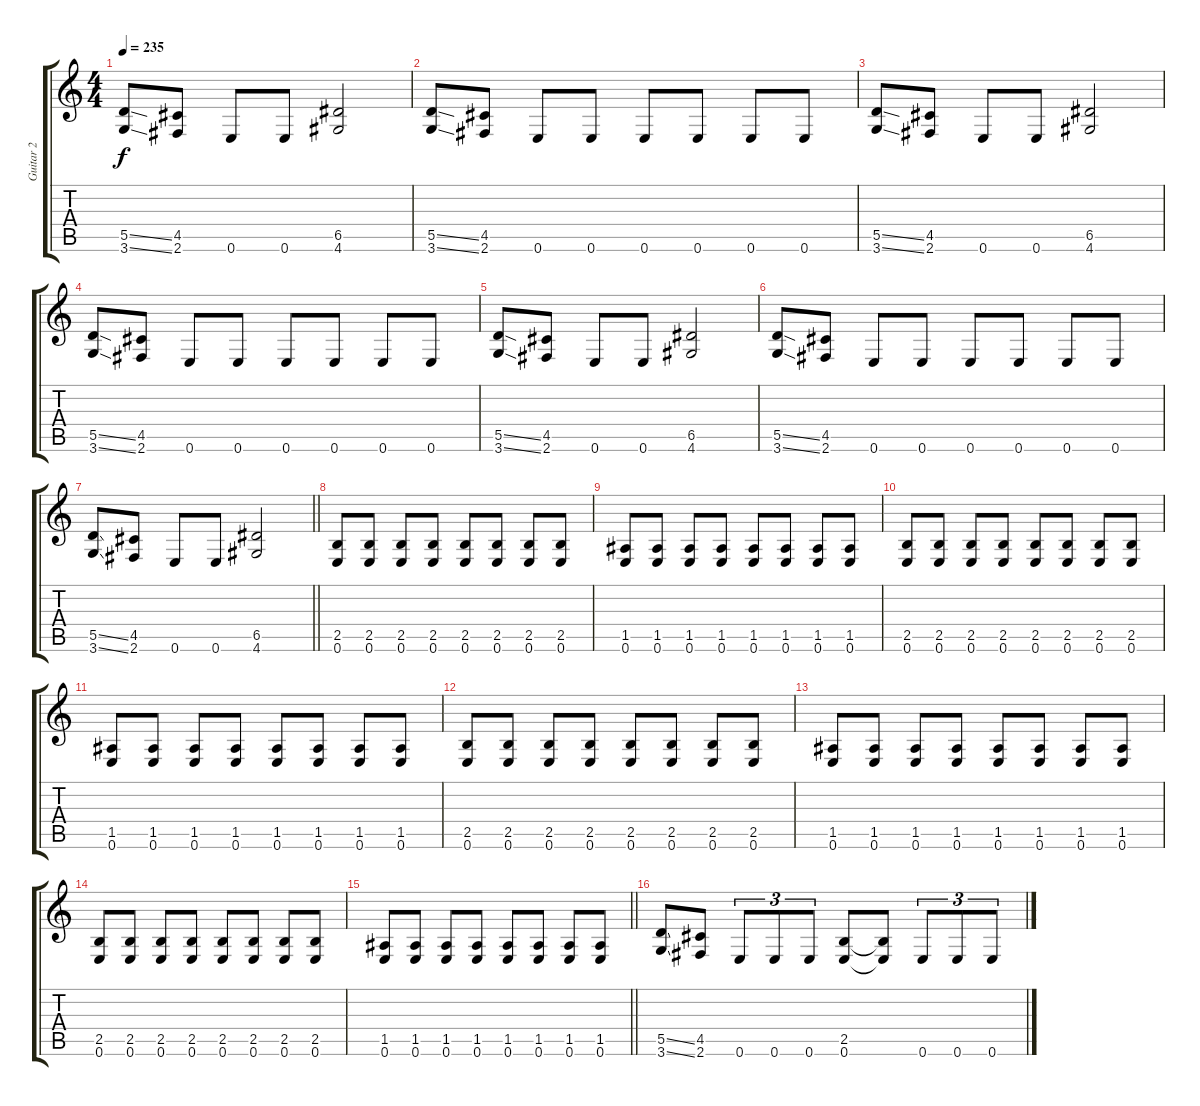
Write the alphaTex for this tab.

\track ("Guitar 2" "Guitar 2") {instrument overdrivenguitar}
\staff {score tabs}
\tuning (E4 B3 G3 D3 A2 E2) {hide}
\ts (4 4)
\tempo 235
\clef g2
\ks c
(5.5{ss} 3.6{ss}).8{dy f} (4.5 2.6).8 0.6.8 0.6.8 (6.5 4.6).2 |
(5.5{ss} 3.6{ss}).8 (4.5 2.6).8 0.6.8 0.6.8 0.6.8 0.6.8 0.6.8 0.6.8 |
(5.5{ss} 3.6{ss}).8 (4.5 2.6).8 0.6.8 0.6.8 (6.5 4.6).2 |
(5.5{ss} 3.6{ss}).8 (4.5 2.6).8 0.6.8 0.6.8 0.6.8 0.6.8 0.6.8 0.6.8 |
(5.5{ss} 3.6{ss}).8 (4.5 2.6).8 0.6.8 0.6.8 (6.5 4.6).2 |
(5.5{ss} 3.6{ss}).8 (4.5 2.6).8 0.6.8 0.6.8 0.6.8 0.6.8 0.6.8 0.6.8 |
\barLineRight lightlight
(5.5{ss} 3.6{ss}).8 (4.5 2.6).8 0.6.8 0.6.8 (6.5 4.6).2 |
(2.5 0.6).8 (2.5 0.6).8 (2.5 0.6).8 (2.5 0.6).8 (2.5 0.6).8 (2.5 0.6).8 (2.5 0.6).8 (2.5 0.6).8 |
(1.5 0.6).8 (1.5 0.6).8 (1.5 0.6).8 (1.5 0.6).8 (1.5 0.6).8 (1.5 0.6).8 (1.5 0.6).8 (1.5 0.6).8 |
(2.5 0.6).8 (2.5 0.6).8 (2.5 0.6).8 (2.5 0.6).8 (2.5 0.6).8 (2.5 0.6).8 (2.5 0.6).8 (2.5 0.6).8 |
(1.5 0.6).8 (1.5 0.6).8 (1.5 0.6).8 (1.5 0.6).8 (1.5 0.6).8 (1.5 0.6).8 (1.5 0.6).8 (1.5 0.6).8 |
(2.5 0.6).8 (2.5 0.6).8 (2.5 0.6).8 (2.5 0.6).8 (2.5 0.6).8 (2.5 0.6).8 (2.5 0.6).8 (2.5 0.6).8 |
(1.5 0.6).8 (1.5 0.6).8 (1.5 0.6).8 (1.5 0.6).8 (1.5 0.6).8 (1.5 0.6).8 (1.5 0.6).8 (1.5 0.6).8 |
(2.5 0.6).8 (2.5 0.6).8 (2.5 0.6).8 (2.5 0.6).8 (2.5 0.6).8 (2.5 0.6).8 (2.5 0.6).8 (2.5 0.6).8 |
\barLineRight lightlight
(1.5 0.6).8 (1.5 0.6).8 (1.5 0.6).8 (1.5 0.6).8 (1.5 0.6).8 (1.5 0.6).8 (1.5 0.6).8 (1.5 0.6).8 |
(5.5{ss} 3.6{ss}).8 (4.5 2.6).8 0.6.8{tu (3 2)} 0.6.8{tu (3 2)} 0.6.8{tu (3 2)} (2.5 0.6).8 (2.5{t} 0.6{t}).8 0.6.8{tu (3 2)} 0.6.8{tu (3 2)} 0.6.8{tu (3 2)}
